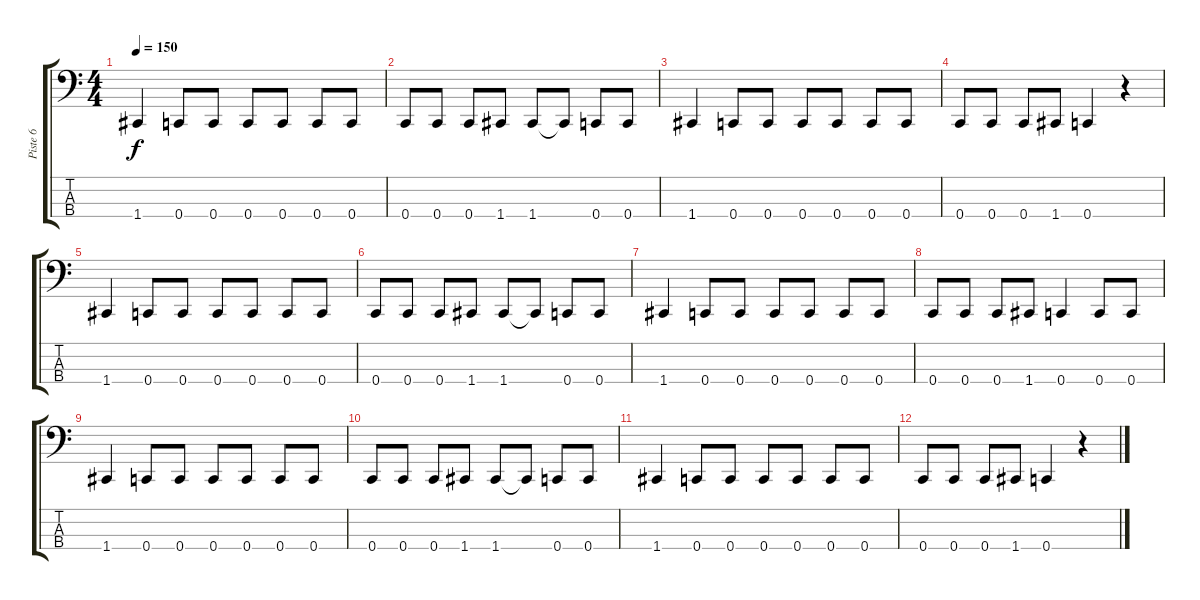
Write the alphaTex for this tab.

\track ("Piste 6" "Piste 6") {instrument electricbassfinger}
\staff {score tabs}
\tuning (Eb2 Bb1 F1 C1) {hide}
\ts (4 4)
\tempo 150
\clef f4
\ks c
1.4.4{dy f} 0.4.8 0.4.8 0.4.8 0.4.8 0.4.8 0.4.8 |
0.4.8 0.4.8 0.4.8 1.4.8 1.4.8 1.4{t}.8 0.4.8 0.4.8 |
1.4.4 0.4.8 0.4.8 0.4.8 0.4.8 0.4.8 0.4.8 |
0.4.8 0.4.8 0.4.8 1.4.8 0.4.4 r.4 |
1.4.4 0.4.8 0.4.8 0.4.8 0.4.8 0.4.8 0.4.8 |
0.4.8 0.4.8 0.4.8 1.4.8 1.4.8 1.4{t}.8 0.4.8 0.4.8 |
1.4.4 0.4.8 0.4.8 0.4.8 0.4.8 0.4.8 0.4.8 |
0.4.8 0.4.8 0.4.8 1.4.8 0.4.4 0.4.8 0.4.8 |
1.4.4 0.4.8 0.4.8 0.4.8 0.4.8 0.4.8 0.4.8 |
0.4.8 0.4.8 0.4.8 1.4.8 1.4.8 1.4{t}.8 0.4.8 0.4.8 |
1.4.4 0.4.8 0.4.8 0.4.8 0.4.8 0.4.8 0.4.8 |
0.4.8 0.4.8 0.4.8 1.4.8 0.4.4 r.4
